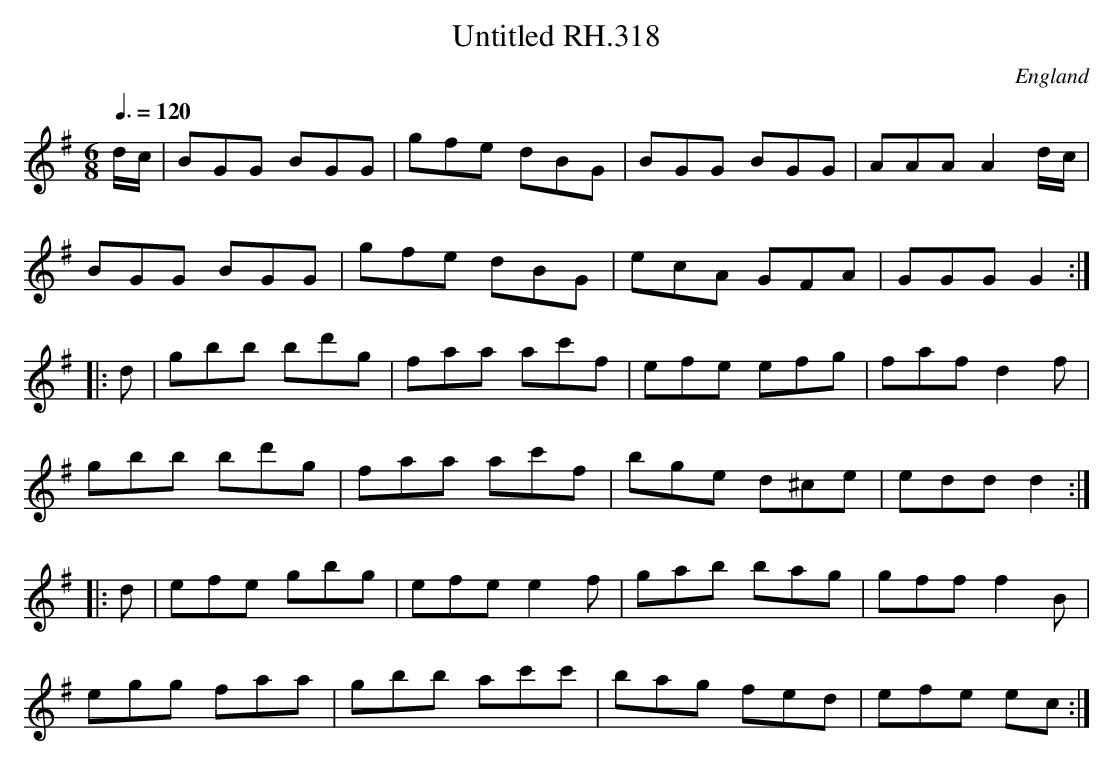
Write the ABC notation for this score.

X:1
T:Untitled RH.318
L:1/8
M:6/8
O:England
Q:3/8=120
K:G
d/c/|BGG BGG|gfe dBG|BGG BGG|AAA A2d/c/|!
BGG BGG|gfe dBG|ecA GFA|GGG G2:|!
|:d|gbb bd'g|faa ac'f|efe efg|faf d2f|!
gbb bd'g|faa ac'f|bge d^ce|edd d2:|!
|:d|efe gbg|efe e2f|gab bag|gff f2B|!
egg faa|gbb ac'c'|bag fed|efe ec:|
